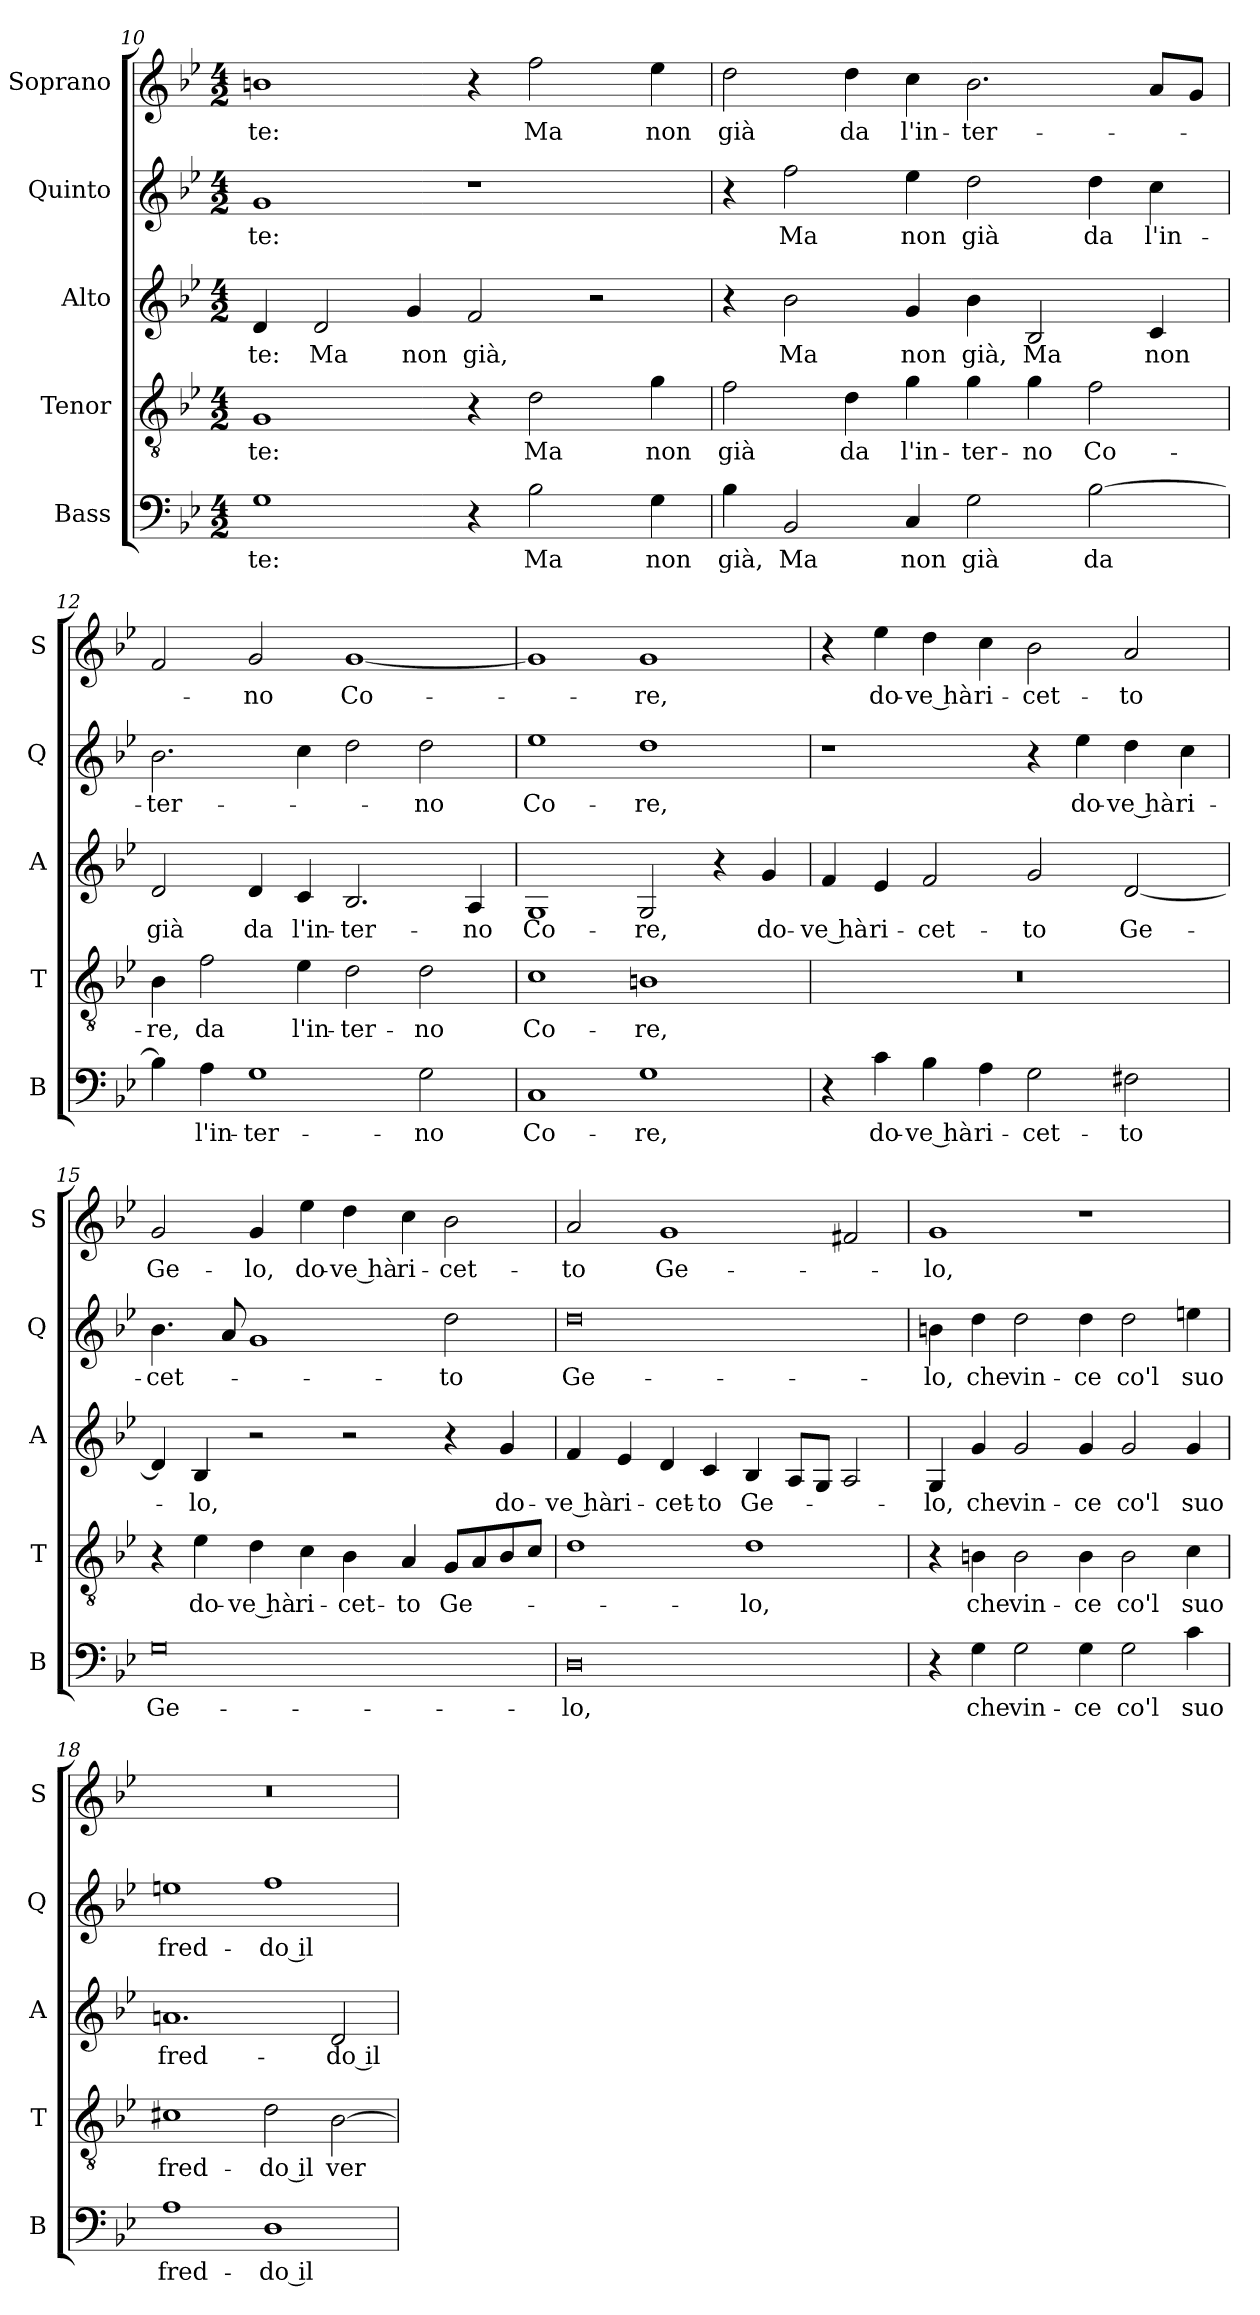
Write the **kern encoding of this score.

**kern	**text	**kern	**text	**kern	**text	**kern	**text	**kern	**text
*part5	*part5	*part4	*part4	*part3	*part3	*part2	*part2	*part1	*part1
*staff5	*staff5	*staff4	*staff4	*staff3	*staff3	*staff2	*staff2	*staff1	*staff1
*I"Bass	*	*I"Tenor	*	*I"Alto	*	*I"Quinto	*	*I"Soprano	*
*I'B	*	*I'T	*	*I'A	*	*I'Q	*	*I'S	*
*clefF4	*	*clefGv2	*	*clefG2	*	*clefG2	*	*clefG2	*
*k[b-e-]	*	*k[b-e-]	*	*k[b-e-]	*	*k[b-e-]	*	*k[b-e-]	*
*B-:	*	*B-:	*	*B-:	*	*B-:	*	*B-:	*
*M4/2	*	*M4/2	*	*M4/2	*	*M4/2	*	*M4/2	*
=10	=10	=10	=10	=10	=10	=10	=10	=10	=10
!	!LO:LY:b	!	!LO:LY:b	!	!LO:LY:b	!	!LO:LY:b	!	!LO:LY:b
1G	-te:	1G	-te:	4d/	-te:	1g	-te:	1bn	-te:
!	!	!	!	!	!LO:LY:b	!	!	!	!
.	.	.	.	2d/	Ma	.	.	.	.
!	!	!	!	!	!LO:LY:b	!	!	!	!
.	.	.	.	4g/	non	.	.	.	.
!	!	!	!	!	!LO:LY:b	!	!	!	!
4r	.	4r	.	2f/	già,	1r	.	4r	.
!	!LO:LY:b	!	!LO:LY:b	!	!	!	!	!	!LO:LY:b
2B-\	Ma	2d\	Ma	.	.	.	.	2ff\	Ma
.	.	.	.	2r	.	.	.	.	.
!	!LO:LY:b	!	!LO:LY:b	!	!	!	!	!	!LO:LY:b
4G\	non	4g\	non	.	.	.	.	4ee-\	non
!!LO:LB:g=z
=11	=11	=11	=11	=11	=11	=11	=11	=11	=11
!	!LO:LY:b	!	!LO:LY:b	!	!	!	!	!	!LO:LY:b
4B-\	già,	2f\	già	4r	.	4r	.	2dd\	già
!	!LO:LY:b	!	!	!	!LO:LY:b	!	!LO:LY:b	!	!
2BB-/	Ma	.	.	2b-\	Ma	2ff\	Ma	.	.
!	!	!	!LO:LY:b	!	!	!	!	!	!LO:LY:b
.	.	4d\	da	.	.	.	.	4dd\	da
!	!LO:LY:b	!	!LO:LY:b	!	!LO:LY:b	!	!LO:LY:b	!	!LO:LY:b
4C/	non	4g\	l'in-	4g/	non	4ee-\	non	4cc\	l'in-
!	!LO:LY:b	!	!LO:LY:b	!	!LO:LY:b	!	!LO:LY:b	!	!LO:LY:b
2G\	già	4g\	-ter-	4b-\	già,	2dd\	già	2.b-\	-ter-
!	!	!	!LO:LY:b	!	!LO:LY:b	!	!	!	!
.	.	4g\	-no	2B-/	Ma	.	.	.	.
!	!LO:LY:b	!	!LO:LY:b	!	!	!	!LO:LY:b	!	!
[2B-\	da	2f\	Co-	.	.	4dd\	da	.	.
!	!	!	!	!	!LO:LY:b	!	!LO:LY:b	!	!
.	.	.	.	4c/	non	4cc\	l'in-	8a/L	.
.	.	.	.	.	.	.	.	8g/J	.
=12	=12	=12	=12	=12	=12	=12	=12	=12	=12
!	!	!	!LO:LY:b	!	!LO:LY:b	!	!LO:LY:b	!	!
4B-\]	.	4B-\	-re,	2d/	già	2.b-\	-ter-	2f/	.
!	!LO:LY:b	!	!LO:LY:b	!	!	!	!	!	!
4A\	l'in-	2f\	da	.	.	.	.	.	.
!	!LO:LY:b	!	!	!	!LO:LY:b	!	!	!	!LO:LY:b
1G	-ter-	.	.	4d/	da	.	.	2g/	-no
!	!	!	!LO:LY:b	!	!LO:LY:b	!	!	!	!
.	.	4e-\	l'in-	4c/	l'in-	4cc\	.	.	.
!	!	!	!LO:LY:b	!	!LO:LY:b	!	!	!	!LO:LY:b
.	.	2d\	-ter-	2.B-/	-ter-	2dd\	.	[1g	Co-
!	!LO:LY:b	!	!LO:LY:b	!	!	!	!LO:LY:b	!	!
2G\	-no	2d\	-no	.	.	2dd\	-no	.	.
!	!	!	!	!	!LO:LY:b	!	!	!	!
.	.	.	.	4A/	-no	.	.	.	.
=13	=13	=13	=13	=13	=13	=13	=13	=13	=13
!	!LO:LY:b	!	!LO:LY:b	!	!LO:LY:b	!	!LO:LY:b	!	!
1C	Co-	1c	Co-	1G	Co-	1ee-	Co-	1g]	.
!	!LO:LY:b	!	!LO:LY:b	!	!LO:LY:b	!	!LO:LY:b	!	!LO:LY:b
1G	-re,	1Bn	-re,	2G/	-re,	1dd	-re,	1g	-re,
.	.	.	.	4r	.	.	.	.	.
!	!	!	!	!	!LO:LY:b	!	!	!	!
.	.	.	.	4g/	do-	.	.	.	.
!!LO:LB:g=z
=14	=14	=14	=14	=14	=14	=14	=14	=14	=14
!	!	!	!	!	!LO:LY:b	!	!	!	!
4r	.	0r	.	4f/	-ve hà	1r	.	4r	.
!	!LO:LY:b	!	!	!	!LO:LY:b	!	!	!	!LO:LY:b
4c\	do-	.	.	4e-/	ri-	.	.	4ee-\	do-
!	!LO:LY:b	!	!	!	!LO:LY:b	!	!	!	!LO:LY:b
4B-\	-ve hà	.	.	2f/	-cet-	.	.	4dd\	-ve hà
!	!LO:LY:b	!	!	!	!	!	!	!	!LO:LY:b
4A\	ri-	.	.	.	.	.	.	4cc\	ri-
!	!LO:LY:b	!	!	!	!LO:LY:b	!	!	!	!LO:LY:b
2G\	-cet-	.	.	2g/	-to	4r	.	2b-\	-cet-
!	!	!	!	!	!	!	!LO:LY:b	!	!
.	.	.	.	.	.	4ee-\	do-	.	.
!	!LO:LY:b	!	!	!	!LO:LY:b	!	!LO:LY:b	!	!LO:LY:b
2F#X\	-to	.	.	[2d/	Ge-	4dd\	-ve hà	2a/	-to
!	!	!	!	!	!	!	!LO:LY:b	!	!
.	.	.	.	.	.	4cc\	ri-	.	.
=15	=15	=15	=15	=15	=15	=15	=15	=15	=15
!	!LO:LY:b	!	!	!	!	!	!LO:LY:b	!	!LO:LY:b
0G	Ge-	4r	.	4d/]	.	4.b-\	-cet-	2g/	Ge-
!	!	!	!LO:LY:b	!	!LO:LY:b	!	!	!	!
.	.	4e-\	do-	4B-/	-lo,	.	.	.	.
.	.	.	.	.	.	8a/	.	.	.
!	!	!	!LO:LY:b	!	!	!	!	!	!LO:LY:b
.	.	4d\	-ve hà	2r	.	1g	.	4g/	-lo,
!	!	!	!LO:LY:b	!	!	!	!	!	!LO:LY:b
.	.	4c\	ri-	.	.	.	.	4ee-\	do-
!	!	!	!LO:LY:b	!	!	!	!	!	!LO:LY:b
.	.	4B-\	-cet-	2r	.	.	.	4dd\	-ve hà
!	!	!	!LO:LY:b	!	!	!	!	!	!LO:LY:b
.	.	4A/	-to	.	.	.	.	4cc\	ri-
!	!	!	!LO:LY:b	!	!	!	!LO:LY:b	!	!LO:LY:b
.	.	8G/L	Ge-	4r	.	2dd\	-to	2b-\	-cet-
.	.	8A/	.	.	.	.	.	.	.
!	!	!	!	!	!LO:LY:b	!	!	!	!
.	.	8B-/	.	4g/	do-	.	.	.	.
.	.	8c/J	.	.	.	.	.	.	.
=16	=16	=16	=16	=16	=16	=16	=16	=16	=16
!	!LO:LY:b	!	!	!	!LO:LY:b	!	!LO:LY:b	!	!LO:LY:b
0D	-lo,	1d	.	4f/	-ve hà	0dd	Ge-	2a/	-to
!	!	!	!	!	!LO:LY:b	!	!	!	!
.	.	.	.	4e-/	ri-	.	.	.	.
!	!	!	!	!	!LO:LY:b	!	!	!	!LO:LY:b
.	.	.	.	4d/	-cet-	.	.	1g	Ge-
!	!	!	!	!	!LO:LY:b	!	!	!	!
.	.	.	.	4c/	-to	.	.	.	.
!	!	!	!LO:LY:b	!	!LO:LY:b	!	!	!	!
.	.	1d	-lo,	4B-/	Ge-	.	.	.	.
.	.	.	.	8A/L	.	.	.	.	.
.	.	.	.	8G/J	.	.	.	.	.
.	.	.	.	2A/	.	.	.	2f#X/	.
!!LO:PB:g=z
=17	=17	=17	=17	=17	=17	=17	=17	=17	=17
!	!	!	!	!	!LO:LY:b	!	!LO:LY:b	!	!LO:LY:b
4r	.	4r	.	4G/	-lo,	4bn\	-lo,	1g	-lo,
!	!LO:LY:b	!	!LO:LY:b	!	!LO:LY:b	!	!LO:LY:b	!	!
4G\	che	4Bn\	che	4g/	che	4dd\	che	.	.
!	!LO:LY:b	!	!LO:LY:b	!	!LO:LY:b	!	!LO:LY:b	!	!
2G\	vin-	2B\	vin-	2g/	vin-	2dd\	vin-	.	.
!	!LO:LY:b	!	!LO:LY:b	!	!LO:LY:b	!	!LO:LY:b	!	!
4G\	-ce	4B\	-ce	4g/	-ce	4dd\	-ce	1r	.
!	!LO:LY:b	!	!LO:LY:b	!	!LO:LY:b	!	!LO:LY:b	!	!
2G\	co'l	2B\	co'l	2g/	co'l	2dd\	co'l	.	.
!	!LO:LY:b	!	!LO:LY:b	!	!LO:LY:b	!	!LO:LY:b	!	!
4c\	suo	4c\	suo	4g/	suo	4een\	suo	.	.
=18	=18	=18	=18	=18	=18	=18	=18	=18	=18
!	!LO:LY:b	!	!LO:LY:b	!	!LO:LY:b	!	!LO:LY:b	!	!
1A	fred-	1c#X	fred-	1.ani	fred-	1een	fred-	0r	.
!	!LO:LY:b	!	!LO:LY:b	!	!	!	!LO:LY:b	!	!
1D	-do il	2d\	-do il	.	.	1ff	-do il	.	.
!	!	!	!LO:LY:b	!	!LO:LY:b	!	!	!	!
.	.	[2B-\	ver-	2d/	-do il	.	.	.	.
=	=	=	=	=	=	=	=	=	=
*-	*-	*-	*-	*-	*-	*-	*-	*-	*-
